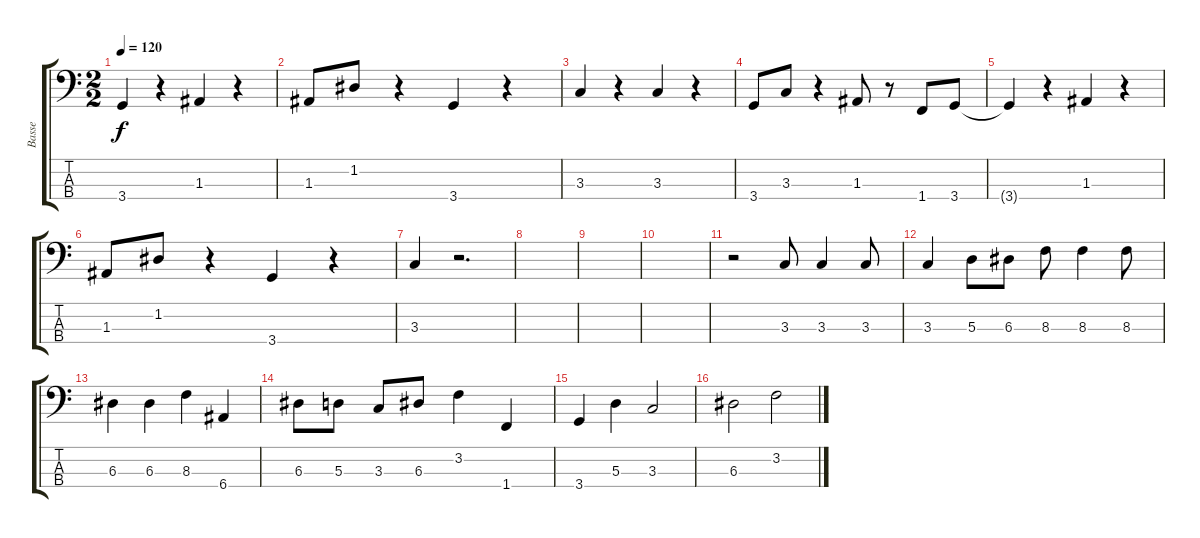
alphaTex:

\track ("Basse" "Basse") {instrument electricbassfinger}
\staff {score tabs}
\tuning (G2 D2 A1 E1) {hide}
\ts (2 2)
\tempo 120
\clef f4
\ks c
3.4{t}.4{dy f} r.4 1.3.4 r.4 |
1.3.8 1.2.8 r.4 3.4.4 r.4 |
3.3.4 r.4 3.3.4 r.4 |
3.4.8 3.3.8 r.4 1.3.8 r.8 1.4.8 3.4.8 |
3.4{t}.4 r.4 1.3.4 r.4 |
1.3.8 1.2.8 r.4 3.4.4 r.4 |
3.3.4 r.2{d} |
|
|
|
r.2 3.3.8 3.3.4 3.3.8 |
3.3.4 5.3.8 6.3.8 8.3.8 8.3.4 8.3.8 |
6.3.4 6.3.4 8.3.4 6.4.4 |
6.3.8 5.3.8 3.3.8 6.3.8 3.2.4 1.4.4 |
3.4.4 5.3.4 3.3.2 |
6.3.2 3.2.2
